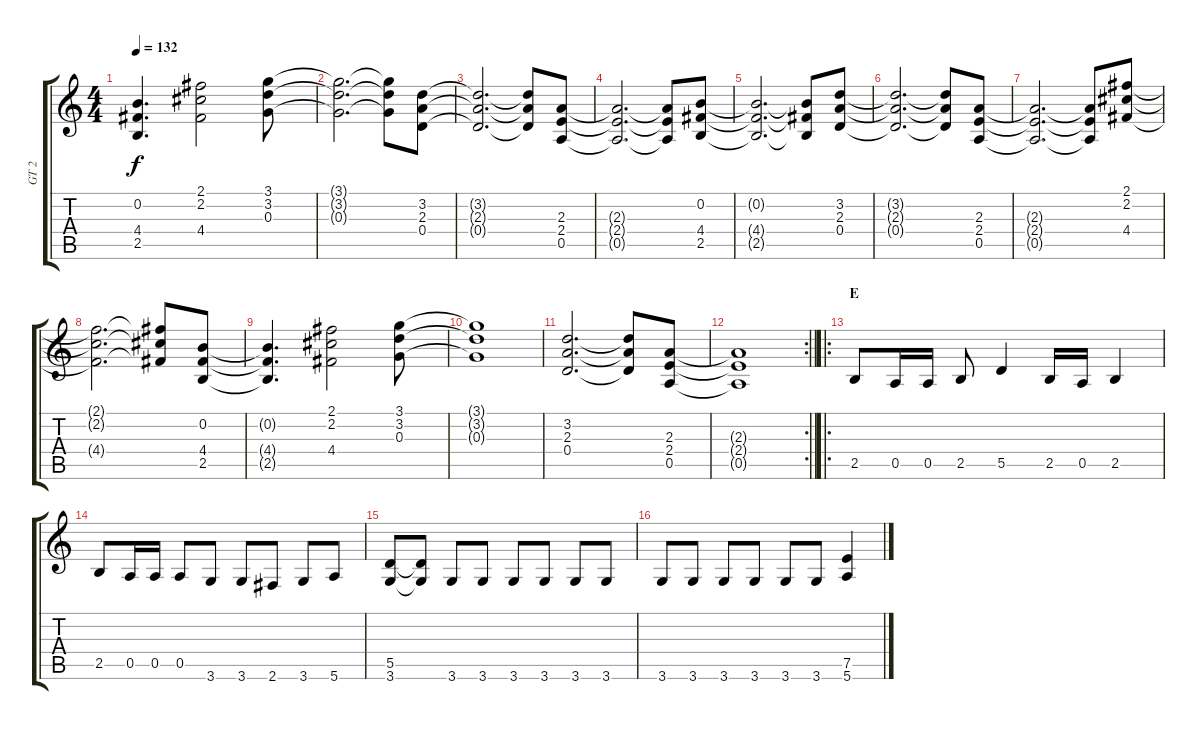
\track ("GT 2" "GT 2") {instrument distortionguitar}
\staff {score tabs}
\tuning (E4 B3 G3 D3 A2 E2) {hide}
\ts (4 4)
\tempo 132
\clef g2
\ks c
(0.2{t} 4.4{t} 2.5{t}).4{d dy f} (2.1 2.2 4.4).2 (3.1 3.2 0.3).8 |
(3.1{t} 3.2{t} 0.3{t}).2{d} (3.1{t} 3.2{t} 0.3{t}).8 (3.2 2.3 0.4).8 |
(3.2{t} 2.3{t} 0.4{t}).2{d} (3.2{t} 2.3{t} 0.4{t}).8 (2.3 2.4 0.5).8 |
(2.3{t} 2.4{t} 0.5{t}).2{d} (2.3{t} 2.4{t} 0.5{t}).8 (0.2 4.4 2.5).8 |
(0.2{t} 4.4{t} 2.5{t}).2{d} (0.2{t} 4.4{t} 2.5{t}).8 (3.2 2.3 0.4).8 |
(3.2{t} 2.3{t} 0.4{t}).2{d} (3.2{t} 2.3{t} 0.4{t}).8 (2.3 2.4 0.5).8 |
(2.3{t} 2.4{t} 0.5{t}).2{d} (2.3{t} 2.4{t} 0.5{t}).8 (2.1 2.2 4.4).8 |
(2.1{t} 2.2{t} 4.4{t}).2{d} (2.1{t} 2.2{t} 4.4{t}).8 (0.2 4.4 2.5).8 |
(0.2{t} 4.4{t} 2.5{t}).4{d} (2.1 2.2 4.4).2 (3.1 3.2 0.3).8 |
(3.1{t} 3.2{t} 0.3{t}).1 |
(3.2 2.3 0.4).2{d} (3.2{t} 2.3{t} 0.4{t}).8 (2.3 2.4 0.5).8 |
\rc 2
\barLineRight lightlight
(2.3{t} 2.4{t} 0.5{t}).1 |
\ro
\section ("" "E")
2.5.8 0.5.16 0.5.16 2.5.8 5.5.4 2.5.16 0.5.16 2.5.4 |
2.5.8 0.5.16 0.5.16 0.5.8 3.6.8 3.6.8 2.6.8 3.6.8 5.6.8 |
(5.5 3.6).8 (5.5{t} 3.6{t}).8 3.6.8 3.6.8 3.6.8 3.6.8 3.6.8 3.6.8 |
3.6.8 3.6.8 3.6.8 3.6.8 3.6.8 3.6.8 (7.5 5.6).4
